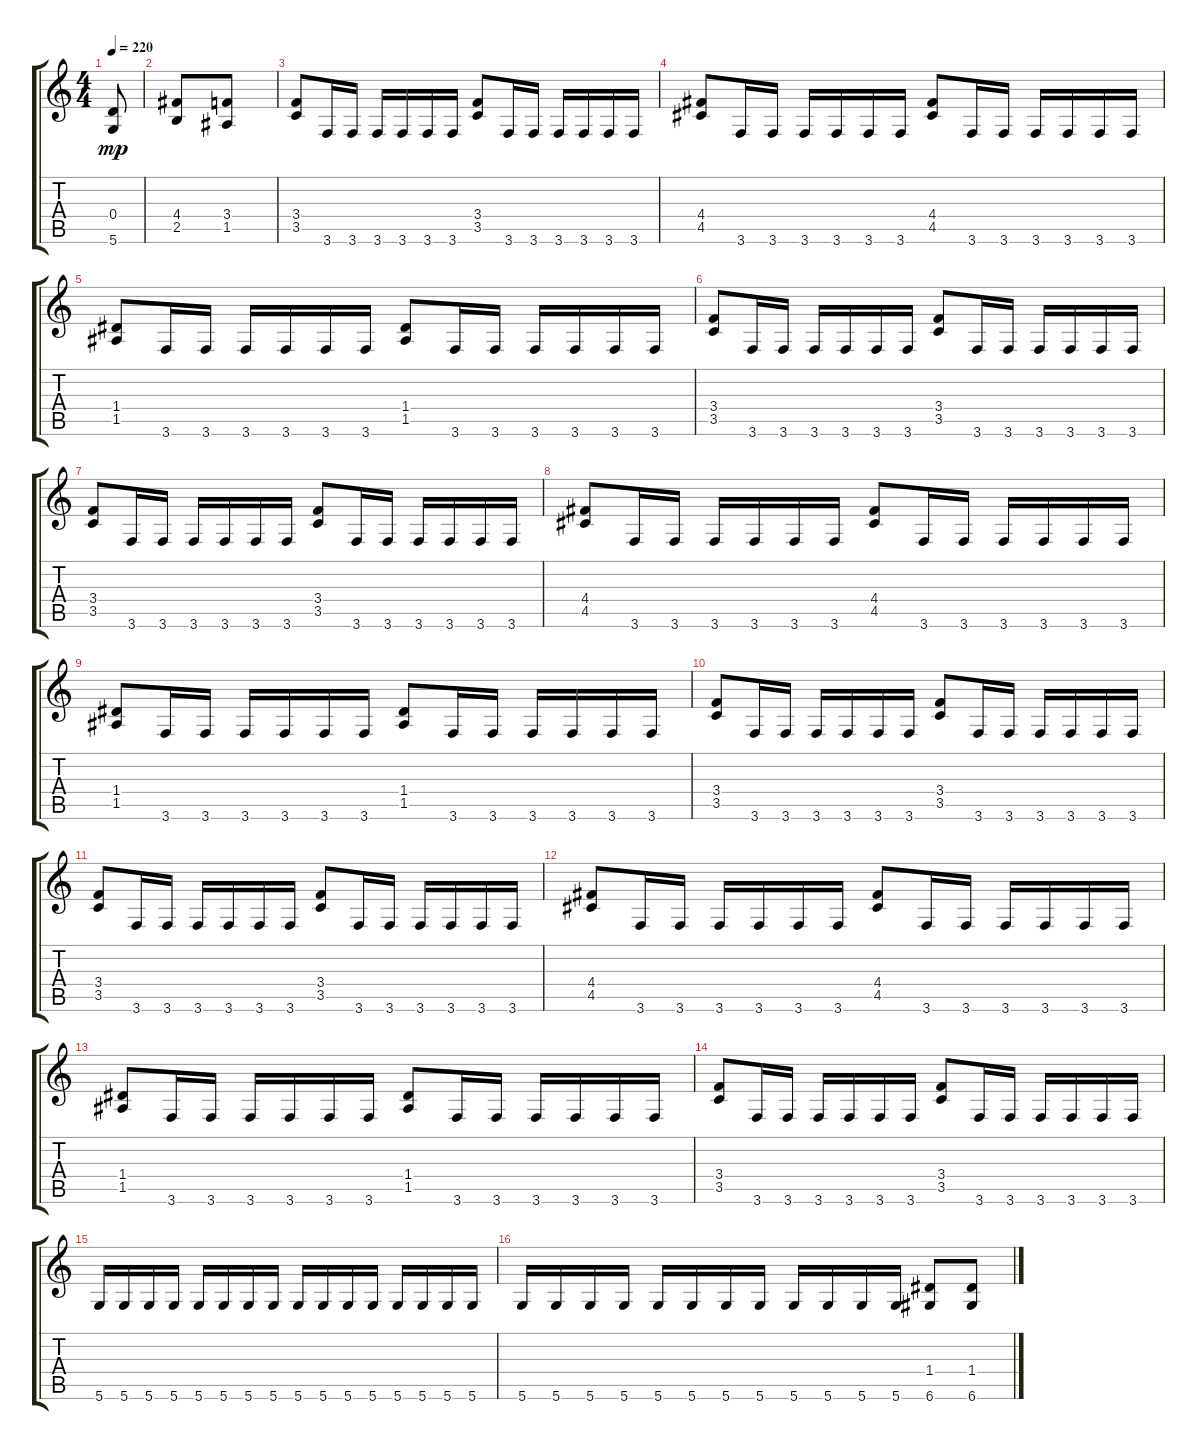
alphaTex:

\track "" {instrument distortionguitar}
\staff {score tabs}
\tuning (E4 B3 G3 D3 A2 D2) {hide}
\ts (4 4)
\tempo 220
\clef g2
\ks c
(0.4 5.6).8{dy mp} |
(4.4 2.5).8 (3.4 1.5).8 |
(3.4 3.5).8 3.6.16 3.6.16 3.6.16 3.6.16 3.6.16 3.6.16 (3.4 3.5).8 3.6.16 3.6.16 3.6.16 3.6.16 3.6.16 3.6.16 |
(4.4 4.5).8 3.6.16 3.6.16 3.6.16 3.6.16 3.6.16 3.6.16 (4.4 4.5).8 3.6.16 3.6.16 3.6.16 3.6.16 3.6.16 3.6.16 |
(1.4 1.5).8 3.6.16 3.6.16 3.6.16 3.6.16 3.6.16 3.6.16 (1.4 1.5).8 3.6.16 3.6.16 3.6.16 3.6.16 3.6.16 3.6.16 |
(3.4 3.5).8 3.6.16 3.6.16 3.6.16 3.6.16 3.6.16 3.6.16 (3.4 3.5).8 3.6.16 3.6.16 3.6.16 3.6.16 3.6.16 3.6.16 |
(3.4 3.5).8 3.6.16 3.6.16 3.6.16 3.6.16 3.6.16 3.6.16 (3.4 3.5).8 3.6.16 3.6.16 3.6.16 3.6.16 3.6.16 3.6.16 |
(4.4 4.5).8 3.6.16 3.6.16 3.6.16 3.6.16 3.6.16 3.6.16 (4.4 4.5).8 3.6.16 3.6.16 3.6.16 3.6.16 3.6.16 3.6.16 |
(1.4 1.5).8 3.6.16 3.6.16 3.6.16 3.6.16 3.6.16 3.6.16 (1.4 1.5).8 3.6.16 3.6.16 3.6.16 3.6.16 3.6.16 3.6.16 |
(3.4 3.5).8 3.6.16 3.6.16 3.6.16 3.6.16 3.6.16 3.6.16 (3.4 3.5).8 3.6.16 3.6.16 3.6.16 3.6.16 3.6.16 3.6.16 |
(3.4 3.5).8 3.6.16 3.6.16 3.6.16 3.6.16 3.6.16 3.6.16 (3.4 3.5).8 3.6.16 3.6.16 3.6.16 3.6.16 3.6.16 3.6.16 |
(4.4 4.5).8 3.6.16 3.6.16 3.6.16 3.6.16 3.6.16 3.6.16 (4.4 4.5).8 3.6.16 3.6.16 3.6.16 3.6.16 3.6.16 3.6.16 |
(1.4 1.5).8 3.6.16 3.6.16 3.6.16 3.6.16 3.6.16 3.6.16 (1.4 1.5).8 3.6.16 3.6.16 3.6.16 3.6.16 3.6.16 3.6.16 |
(3.4 3.5).8 3.6.16 3.6.16 3.6.16 3.6.16 3.6.16 3.6.16 (3.4 3.5).8 3.6.16 3.6.16 3.6.16 3.6.16 3.6.16 3.6.16 |
5.6.16 5.6.16 5.6.16 5.6.16 5.6.16 5.6.16 5.6.16 5.6.16 5.6.16 5.6.16 5.6.16 5.6.16 5.6.16 5.6.16 5.6.16 5.6.16 |
5.6.16 5.6.16 5.6.16 5.6.16 5.6.16 5.6.16 5.6.16 5.6.16 5.6.16 5.6.16 5.6.16 5.6.16 (1.4 6.6).8 (1.4 6.6).8
